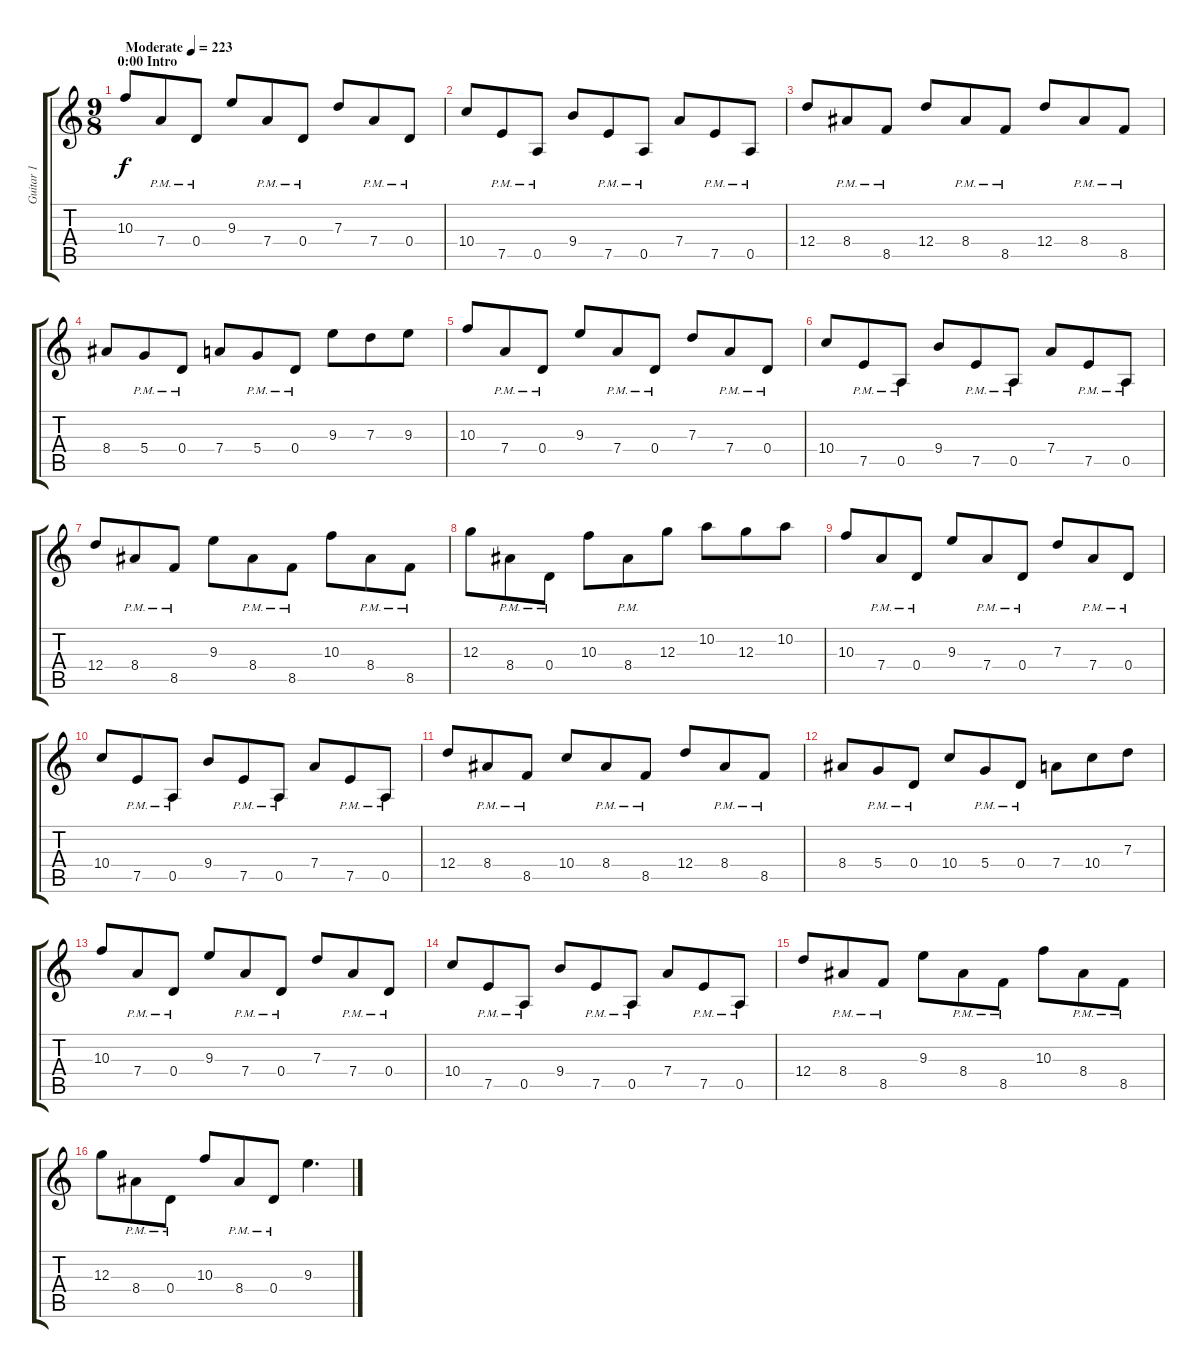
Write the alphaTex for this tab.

\track ("Guitar 1" "Guitar 1") {instrument distortionguitar}
\staff {score tabs}
\tuning (E4 B3 G3 D3 A2 E2) {hide}
\ts (9 8)
\section ("" "0:00 Intro")
\tempo (223 "Moderate")
\clef g2
\ks c
10.3.8{dy f instrument distortionguitar} 7.4{pm}.8 0.4{pm}.8 9.3.8 7.4{pm}.8 0.4{pm}.8 7.3.8 7.4{pm}.8 0.4{pm}.8 |
10.4.8 7.5{pm}.8 0.5{pm}.8 9.4.8 7.5{pm}.8 0.5{pm}.8 7.4.8 7.5{pm}.8 0.5{pm}.8 |
12.4.8 8.4{pm}.8 8.5{pm}.8 12.4.8 8.4{pm}.8 8.5{pm}.8 12.4.8 8.4{pm}.8 8.5{pm}.8 |
8.4.8 5.4{pm}.8 0.4{pm}.8 7.4.8 5.4{pm}.8 0.4{pm}.8 9.3.8 7.3.8 9.3.8 |
10.3.8 7.4{pm}.8 0.4{pm}.8 9.3.8 7.4{pm}.8 0.4{pm}.8 7.3.8 7.4{pm}.8 0.4{pm}.8 |
10.4.8 7.5{pm}.8 0.5{pm}.8 9.4.8 7.5{pm}.8 0.5{pm}.8 7.4.8 7.5{pm}.8 0.5{pm}.8 |
12.4.8 8.4{pm}.8 8.5{pm}.8 9.3.8 8.4{pm}.8 8.5{pm}.8 10.3.8 8.4{pm}.8 8.5{pm}.8 |
12.3.8 8.4{pm}.8 0.4{pm}.8 10.3.8 8.4{pm}.8 12.3.8 10.2.8 12.3.8 10.2.8 |
10.3.8 7.4{pm}.8 0.4{pm}.8 9.3.8 7.4{pm}.8 0.4{pm}.8 7.3.8 7.4{pm}.8 0.4{pm}.8 |
10.4.8 7.5{pm}.8 0.5{pm}.8 9.4.8 7.5{pm}.8 0.5{pm}.8 7.4.8 7.5{pm}.8 0.5{pm}.8 |
12.4.8 8.4{pm}.8 8.5{pm}.8 10.4.8 8.4{pm}.8 8.5{pm}.8 12.4.8 8.4{pm}.8 8.5{pm}.8 |
8.4.8 5.4{pm}.8 0.4{pm}.8 10.4.8 5.4{pm}.8 0.4{pm}.8 7.4.8 10.4.8 7.3.8 |
10.3.8 7.4{pm}.8 0.4{pm}.8 9.3.8 7.4{pm}.8 0.4{pm}.8 7.3.8 7.4{pm}.8 0.4{pm}.8 |
10.4.8 7.5{pm}.8 0.5{pm}.8 9.4.8 7.5{pm}.8 0.5{pm}.8 7.4.8 7.5{pm}.8 0.5{pm}.8 |
12.4.8 8.4{pm}.8 8.5{pm}.8 9.3.8 8.4{pm}.8 8.5{pm}.8 10.3.8 8.4{pm}.8 8.5{pm}.8 |
12.3.8 8.4{pm}.8 0.4{pm}.8 10.3.8 8.4{pm}.8 0.4{pm}.8 9.3.4{d}
